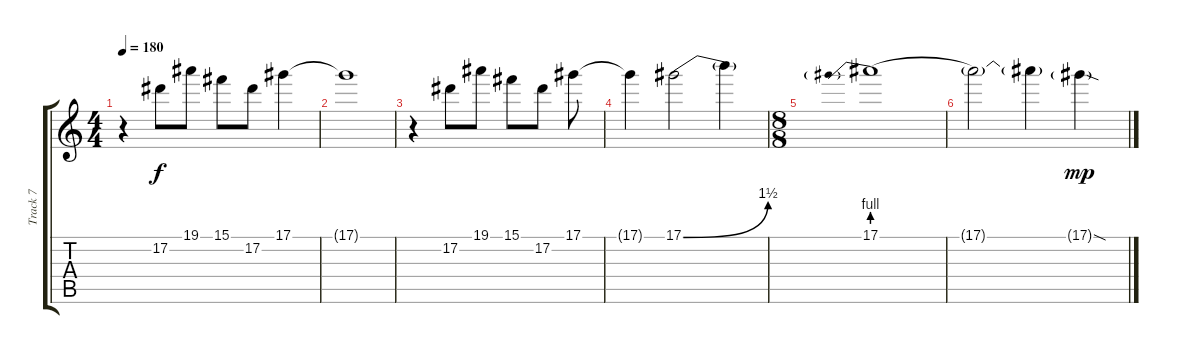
\track ("Track 7" "Track 7") {instrument overdrivenguitar}
\staff {score tabs}
\tuning (Eb4 Bb3 Gb3 Db3 Ab2 Eb2) {hide}
\ts (4 4)
\tempo 180
\clef g2
\ks c
r.4{dy f} 17.2.8 19.1.8 15.1.8 17.2.8 17.1.4 |
17.1{t}.1 |
r.4 17.2.8 19.1.8 15.1.8 17.2.8 17.1.8 |
17.1{t}.4 17.1{be (bend 0 0 60 6)}.2 17.1{t}.4 |
\ts (8 8)
17.1{be (prebend 0 4 60 4)}.1 |
17.1{t}.2 17.1{t}.4 17.1{sod g}.4{dy mp}
